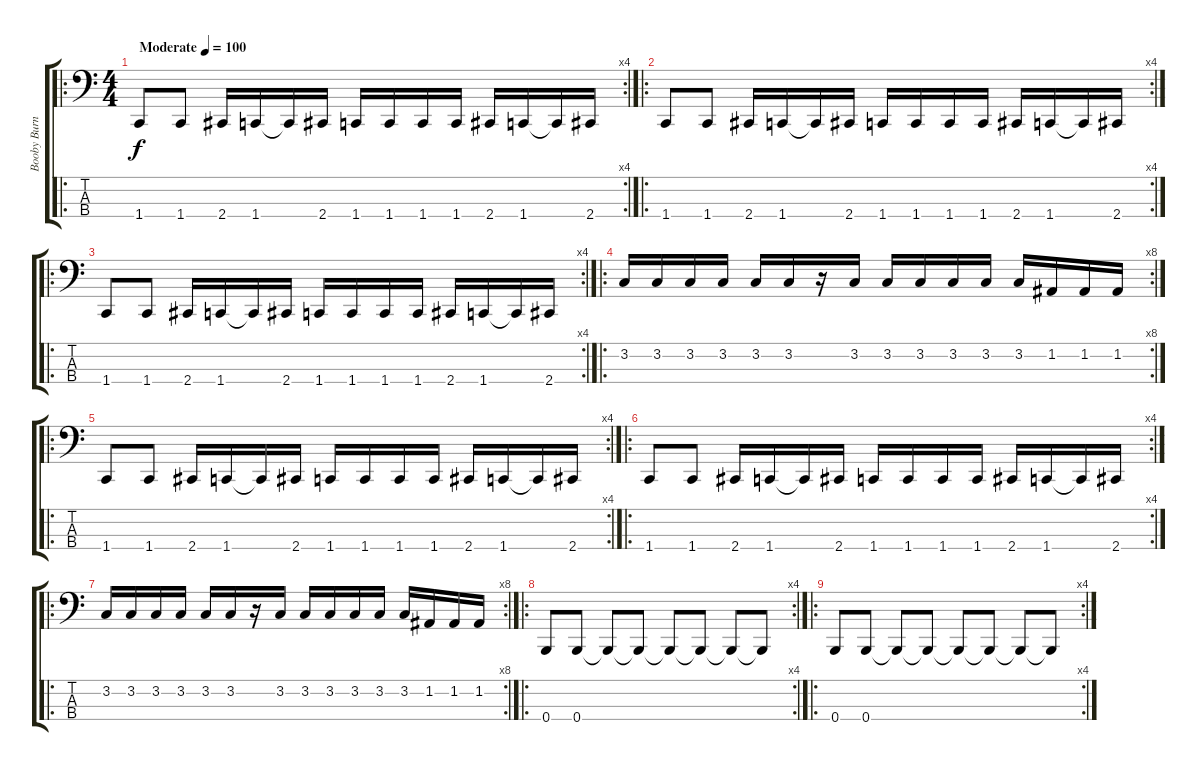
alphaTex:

\track ("Booby Burns - Bass" "Booby Burn") {instrument electricbasspick}
\staff {score tabs}
\tuning (D2 A1 E1 B0) {hide}
\ro
\rc 4
\ts (4 4)
\tempo (100 "Moderate")
\clef f4
\ks c
1.4.8{dy f instrument electricbasspick} 1.4.8 2.4.16 1.4.16 1.4{t}.16 2.4.16 1.4.16 1.4.16 1.4.16 1.4.16 2.4.16 1.4.16 1.4{t}.16 2.4.16 |
\ro
\rc 4
1.4.8 1.4.8 2.4.16 1.4.16 1.4{t}.16 2.4.16 1.4.16 1.4.16 1.4.16 1.4.16 2.4.16 1.4.16 1.4{t}.16 2.4.16 |
\ro
\rc 4
1.4.8 1.4.8 2.4.16 1.4.16 1.4{t}.16 2.4.16 1.4.16 1.4.16 1.4.16 1.4.16 2.4.16 1.4.16 1.4{t}.16 2.4.16 |
\ro
\rc 8
3.2.16 3.2.16 3.2.16 3.2.16 3.2.16 3.2.16 r.16 3.2.16 3.2.16 3.2.16 3.2.16 3.2.16 3.2.16 1.2.16 1.2.16 1.2.16 |
\ro
\rc 4
1.4.8 1.4.8 2.4.16 1.4.16 1.4{t}.16 2.4.16 1.4.16 1.4.16 1.4.16 1.4.16 2.4.16 1.4.16 1.4{t}.16 2.4.16 |
\ro
\rc 4
1.4.8 1.4.8 2.4.16 1.4.16 1.4{t}.16 2.4.16 1.4.16 1.4.16 1.4.16 1.4.16 2.4.16 1.4.16 1.4{t}.16 2.4.16 |
\ro
\rc 8
3.2.16 3.2.16 3.2.16 3.2.16 3.2.16 3.2.16 r.16 3.2.16 3.2.16 3.2.16 3.2.16 3.2.16 3.2.16 1.2.16 1.2.16 1.2.16 |
\ro
\rc 4
0.4.8 0.4.8 0.4{t}.8 0.4{t}.8 0.4{t}.8 0.4{t}.8 0.4{t}.8 0.4{t}.8 |
\ro
\rc 4
0.4.8 0.4.8 0.4{t}.8 0.4{t}.8 0.4{t}.8 0.4{t}.8 0.4{t}.8 0.4{t}.8
